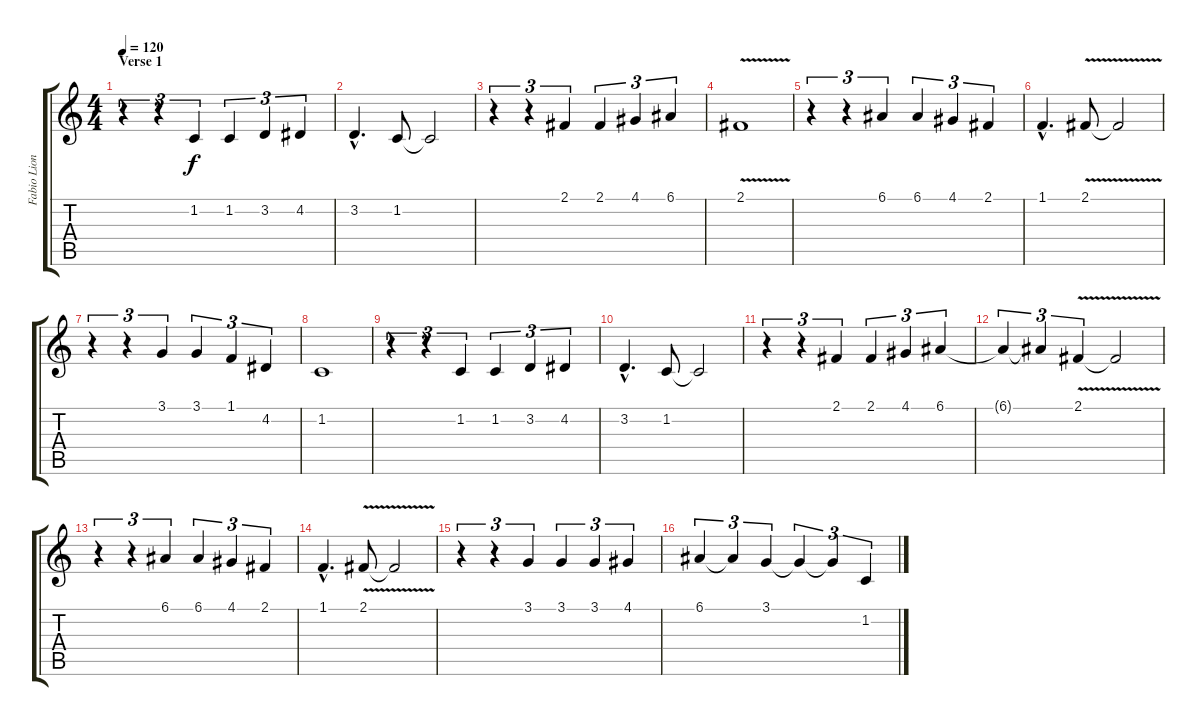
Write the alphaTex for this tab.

\track ("Fabio Lione - Lead Vocals" "Fabio Lion") {instrument cello}
\staff {score tabs}
\tuning (E4 B3 G3 D3 A2 E2) {hide}
\ts (4 4)
\section ("" "Verse 1")
\tempo 120
\clef g2
\ks c
r.4{tu (3 2) dy f} r.4{tu (3 2)} 1.2.4{tu (3 2)} 1.2.4{tu (3 2)} 3.2.4{tu (3 2)} 4.2.4{tu (3 2)} |
3.2{hac}.4{d} 1.2.8 1.2{t}.2 |
r.4{tu (3 2)} r.4{tu (3 2)} 2.1.4{tu (3 2)} 2.1.4{tu (3 2)} 4.1.4{tu (3 2)} 6.1.4{tu (3 2)} |
2.1{v}.1 |
r.4{tu (3 2)} r.4{tu (3 2)} 6.1.4{tu (3 2)} 6.1.4{tu (3 2)} 4.1.4{tu (3 2)} 2.1.4{tu (3 2)} |
1.1{hac}.4{d} 2.1{v}.8 2.1{t}.2 |
r.4{tu (3 2)} r.4{tu (3 2)} 3.1.4{tu (3 2)} 3.1.4{tu (3 2)} 1.1.4{tu (3 2)} 4.2.4{tu (3 2)} |
1.2.1 |
r.4{tu (3 2)} r.4{tu (3 2)} 1.2.4{tu (3 2)} 1.2.4{tu (3 2)} 3.2.4{tu (3 2)} 4.2.4{tu (3 2)} |
3.2{hac}.4{d} 1.2.8 1.2{t}.2 |
r.4{tu (3 2)} r.4{tu (3 2)} 2.1.4{tu (3 2)} 2.1.4{tu (3 2)} 4.1.4{tu (3 2)} 6.1.4{tu (3 2)} |
6.1{t}.4{tu (3 2)} 6.1{t}.4{tu (3 2)} 2.1{v}.4{tu (3 2)} 2.1{t}.2 |
r.4{tu (3 2)} r.4{tu (3 2)} 6.1.4{tu (3 2)} 6.1.4{tu (3 2)} 4.1.4{tu (3 2)} 2.1.4{tu (3 2)} |
1.1{hac}.4{d} 2.1{v}.8 2.1{t}.2 |
r.4{tu (3 2)} r.4{tu (3 2)} 3.1.4{tu (3 2)} 3.1.4{tu (3 2)} 3.1.4{tu (3 2)} 4.1.4{tu (3 2)} |
6.1.4{tu (3 2)} 6.1{t}.4{tu (3 2)} 3.1.4{tu (3 2)} 3.1{t}.4{tu (3 2)} 3.1{t}.4{tu (3 2)} 1.2.4{tu (3 2)}
